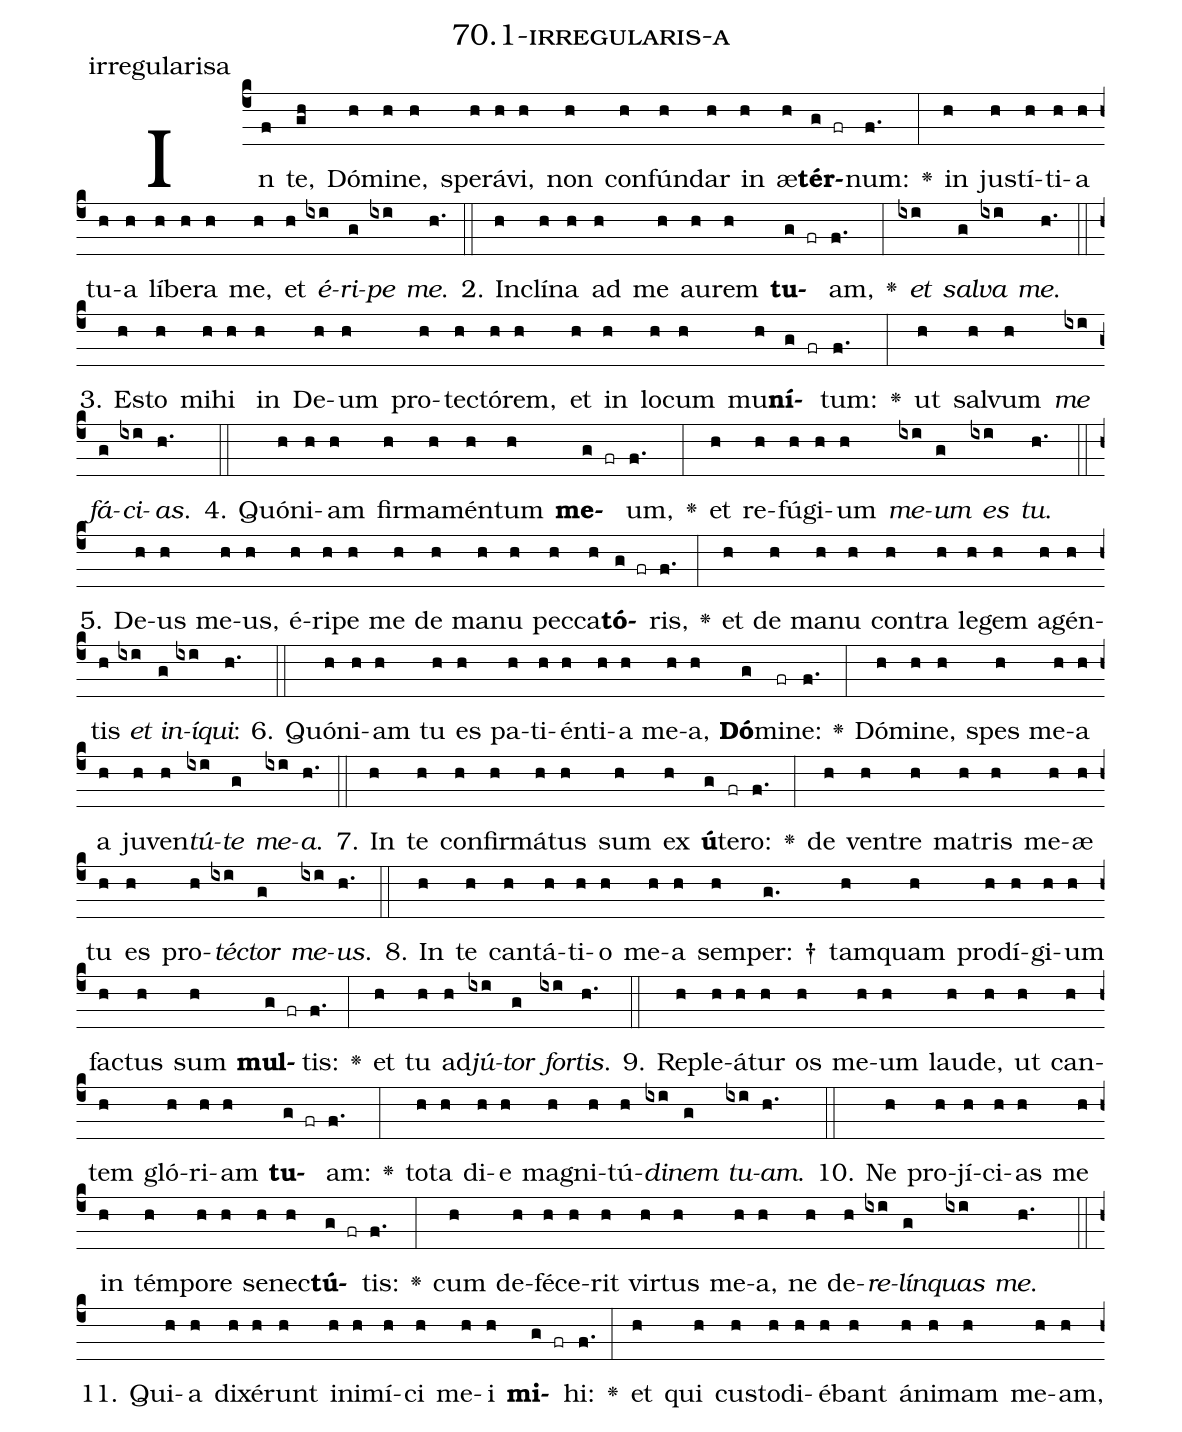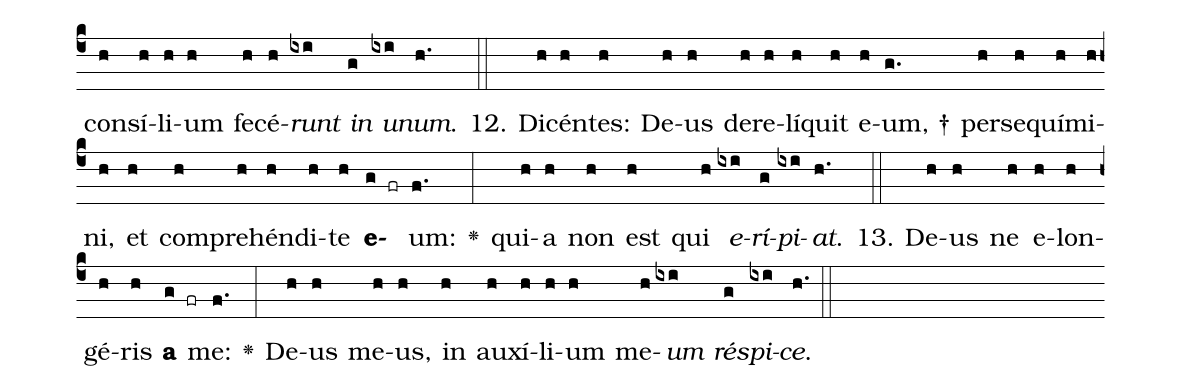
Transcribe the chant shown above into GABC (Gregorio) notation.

name: 70.1-irregularis-a;
annotation: irregularisa;
%%
(c4)In(f) te,(gh) Dó(h)mi(h)ne,(h) spe(h)rá(h)vi,(h) non(h) con(h)fún(h)dar(h) in(h) æ(h)<b>tér</b>(g fr)num:(f.) <v>\greheightstar</v>(:) in(h) jus(h)tí(h)ti(h)a(h) tu(h)a(h) lí(h)be(h)ra(h) me,(h) et(h) <i>é</i>(ixi)<i>ri</i>(g)<i>pe</i>(ixi) <i>me</i>.(h.) (::)
2. In(h)clí(h)na(h) ad(h) me(h) au(h)rem(h) <b>tu</b>(g fr)am,(f.) <v>\greheightstar</v>(:) <i>et</i>(ixi) <i>sal</i>(g)<i>va</i>(ixi) <i>me</i>.(h.) (::)
3. Es(h)to(h) mi(h)hi(h) in(h) De(h)um(h) pro(h)tec(h)tó(h)rem,(h) et(h) in(h) lo(h)cum(h) mu(h)<b>ní</b>(g fr)tum:(f.) <v>\greheightstar</v>(:) ut(h) sal(h)vum(h) <i>me</i>(ixi) <i>fá</i>(g)<i>ci</i>(ixi)<i>as</i>.(h.) (::)
4. Quón(h)i(h)am(h) fir(h)ma(h)mén(h)tum(h) <b>me</b>(g fr)um,(f.) <v>\greheightstar</v>(:) et(h) re(h)fú(h)gi(h)um(h) <i>me</i>(ixi)<i>um</i>(g) <i>es</i>(ixi) <i>tu</i>.(h.) (::)
5. De(h)us(h) me(h)us,(h) é(h)ri(h)pe(h) me(h) de(h) ma(h)nu(h) pec(h)ca(h)<b>tó</b>(g fr)ris,(f.) <v>\greheightstar</v>(:) et(h) de(h) ma(h)nu(h) con(h)tra(h) le(h)gem(h) a(h)gén(h)tis(h) <i>et</i>(ixi) <i>in</i>(g)<i>í</i>(ixi)<i>qui</i>:(h.) (::)
6. Quón(h)i(h)am(h) tu(h) es(h) pa(h)ti(h)én(h)ti(h)a(h) me(h)a,(h) <b>Dó</b>(g)mi(fr)ne:(f.) <v>\greheightstar</v>(:) Dó(h)mi(h)ne,(h) spes(h) me(h)a(h) a(h) ju(h)ven(h)<i>tú</i>(ixi)<i>te</i>(g) <i>me</i>(ixi)<i>a</i>.(h.) (::)
7. In(h) te(h) con(h)fir(h)má(h)tus(h) sum(h) ex(h) <b>ú</b>(g)te(fr)ro:(f.) <v>\greheightstar</v>(:) de(h) ven(h)tre(h) ma(h)tris(h) me(h)æ(h) tu(h) es(h) pro(h)<i>téc</i>(ixi)<i>tor</i>(g) <i>me</i>(ixi)<i>us</i>.(h.) (::)
8. In(h) te(h) can(h)tá(h)ti(h)o(h) me(h)a(h) sem(h)per: †(g.) tam(h)quam(h) prod(h)í(h)gi(h)um(h) fac(h)tus(h) sum(h) <b>mul</b>(g fr)tis:(f.) <v>\greheightstar</v>(:) et(h) tu(h) ad(h)<i>jú</i>(ixi)<i>tor</i>(g) <i>for</i>(ixi)<i>tis</i>.(h.) (::)
9. Re(h)ple(h)á(h)tur(h) os(h) me(h)um(h) lau(h)de,(h) ut(h) can(h)tem(h) gló(h)ri(h)am(h) <b>tu</b>(g fr)am:(f.) <v>\greheightstar</v>(:) to(h)ta(h) di(h)e(h) ma(h)gni(h)tú(h)<i>di</i>(ixi)<i>nem</i>(g) <i>tu</i>(ixi)<i>am</i>.(h.) (::)
10. Ne(h) pro(h)jí(h)ci(h)as(h) me(h) in(h) tém(h)po(h)re(h) se(h)nec(h)<b>tú</b>(g fr)tis:(f.) <v>\greheightstar</v>(:) cum(h) de(h)fé(h)ce(h)rit(h) vir(h)tus(h) me(h)a,(h) ne(h) de(h)<i>re</i>(ixi)<i>lín</i>(g)<i>quas</i>(ixi) <i>me</i>.(h.) (::)
11. Qui(h)a(h) di(h)xé(h)runt(h) in(h)i(h)mí(h)ci(h) me(h)i(h) <b>mi</b>(g fr)hi:(f.) <v>\greheightstar</v>(:) et(h) qui(h) cus(h)to(h)di(h)é(h)bant(h) á(h)ni(h)mam(h) me(h)am,(h) con(h)sí(h)li(h)um(h) fe(h)cé(h)<i>runt</i>(ixi) <i>in</i>(g) <i>u</i>(ixi)<i>num</i>.(h.) (::)
12. Di(h)cén(h)tes:(h) De(h)us(h) de(h)re(h)lí(h)quit(h) e(h)um, †(g.) per(h)se(h)quí(h)mi(h)ni,(h) et(h) com(h)pre(h)hén(h)di(h)te(h) <b>e</b>(g fr)um:(f.) <v>\greheightstar</v>(:) qui(h)a(h) non(h) est(h) qui(h) <i>e</i>(ixi)<i>rí</i>(g)<i>pi</i>(ixi)<i>at</i>.(h.) (::)
13. De(h)us(h) ne(h) e(h)lon(h)gé(h)ris(h) <b>a</b>(g fr) me:(f.) <v>\greheightstar</v>(:) De(h)us(h) me(h)us,(h) in(h) au(h)xí(h)li(h)um(h) me(h)<i>um</i>(ixi) <i>ré</i>(g)<i>spi</i>(ixi)<i>ce</i>.(h.) (::)
